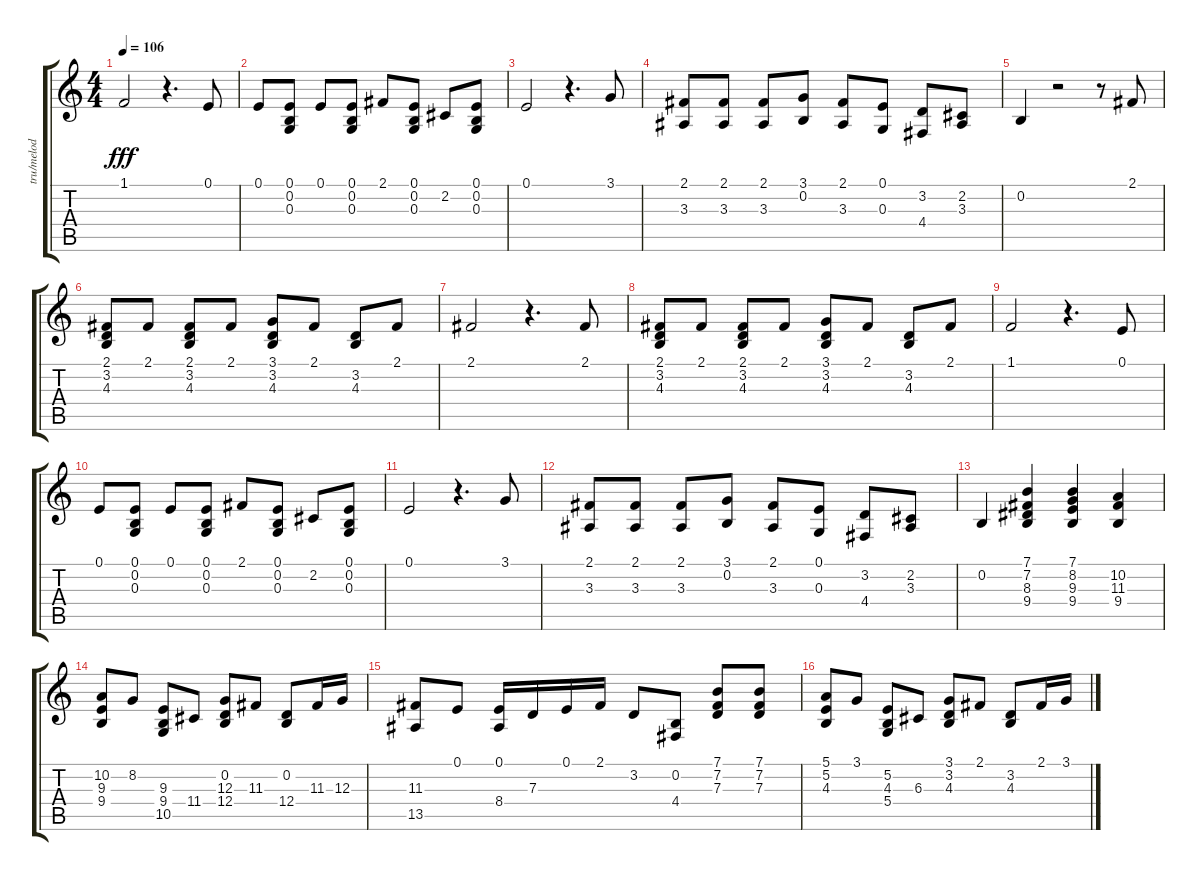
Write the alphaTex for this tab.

\track ("tru/melod" "tru/melod") {instrument trumpet}
\staff {score tabs}
\tuning (E4 B3 G3 D3 A2 E2) {hide}
\ts (4 4)
\tempo 106
\clef g2
\ks c
1.1.2{dy fff} r.4{d} 0.1.8 |
0.1.8 (0.1 0.2 0.3).8 0.1.8 (0.1 0.2 0.3).8 2.1.8 (0.1 0.2 0.3).8 2.2.8 (0.1 0.2 0.3).8 |
0.1.2 r.4{d} 3.1.8 |
(2.1 3.3).8 (2.1 3.3).8 (2.1 3.3).8 (3.1 0.2).8 (2.1 3.3).8 (0.1 0.3).8 (3.2 4.4).8 (2.2 3.3).8 |
0.2.4 r.2 r.8 2.1.8 |
(2.1 3.2 4.3).8 2.1.8 (2.1 3.2 4.3).8 2.1.8 (3.1 3.2 4.3).8 2.1.8 (3.2 4.3).8 2.1.8 |
2.1.2 r.4{d} 2.1.8 |
(2.1 3.2 4.3).8 2.1.8 (2.1 3.2 4.3).8 2.1.8 (3.1 3.2 4.3).8 2.1.8 (3.2 4.3).8 2.1.8 |
1.1.2 r.4{d} 0.1.8 |
0.1.8 (0.1 0.2 0.3).8 0.1.8 (0.1 0.2 0.3).8 2.1.8 (0.1 0.2 0.3).8 2.2.8 (0.1 0.2 0.3).8 |
0.1.2 r.4{d} 3.1.8 |
(2.1 3.3).8 (2.1 3.3).8 (2.1 3.3).8 (3.1 0.2).8 (2.1 3.3).8 (0.1 0.3).8 (3.2 4.4).8 (2.2 3.3).8 |
0.2.4 (7.1 7.2 8.3 9.4).4 (7.1 8.2 9.3 9.4).4 (10.2 11.3 9.4).4 |
(10.2 9.3 9.4).8 8.2.8 (9.3 9.4 10.5).8 11.4.8 (0.2 12.3 12.4).8 11.3.8 (0.2 12.4).8 11.3.16 12.3.16 |
(11.3 13.5).8 0.1.8 (0.1 8.4).16 7.3.16 0.1.16 2.1.16 3.2.8 (0.2 4.4).8 (7.1 7.2 7.3).8 (7.1 7.2 7.3).8 |
(5.1 5.2 4.3).8 3.1.8 (5.2 4.3 5.4).8 6.3.8 (3.1 3.2 4.3).8 2.1.8 (3.2 4.3).8 2.1.16 3.1.16
